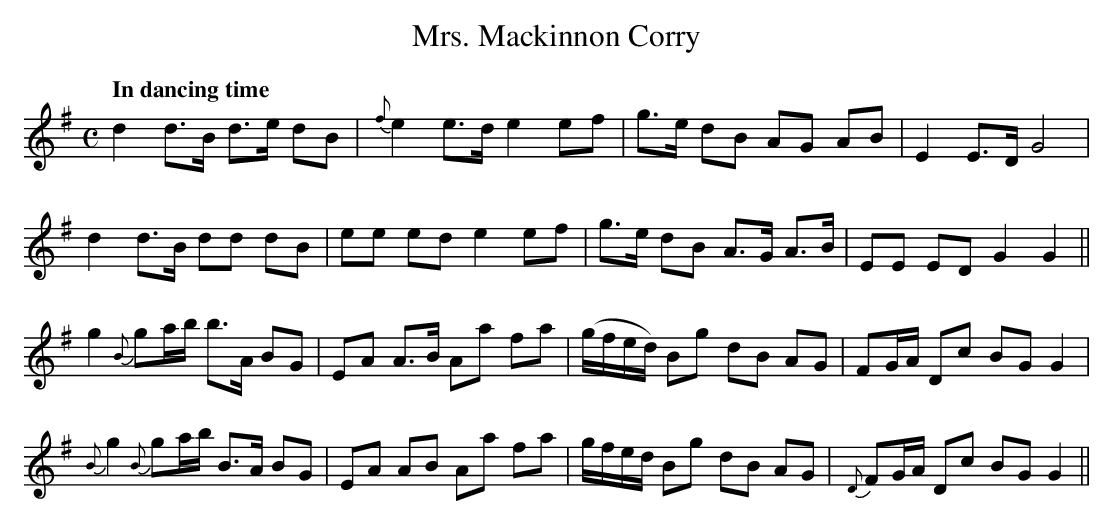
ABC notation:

X:1
T:Mrs. Mackinnon Corry
M:C
L:1/8
Q:"In dancing time"
K:G
d2 d>B d>e dB | {f}e2 e>d e2 ef | g>e dB AG AB | E2 E>D G4 |
d2 d>B dd dB | ee ed e2 ef | g>e dB A>G A>B | EE ED G2G2 ||
g2 {B}ga/b/ b>A BG | EA A>B Aa fa | (g/f/e/d/) Bg dB AG | FG/A/ Dc BG G2 |
{B}g2 {B}ga/b/ B>A BG | EA AB Aa fa | g/f/e/d/ Bg dB AG | {D}FG/A/ Dc BG G2 ||
